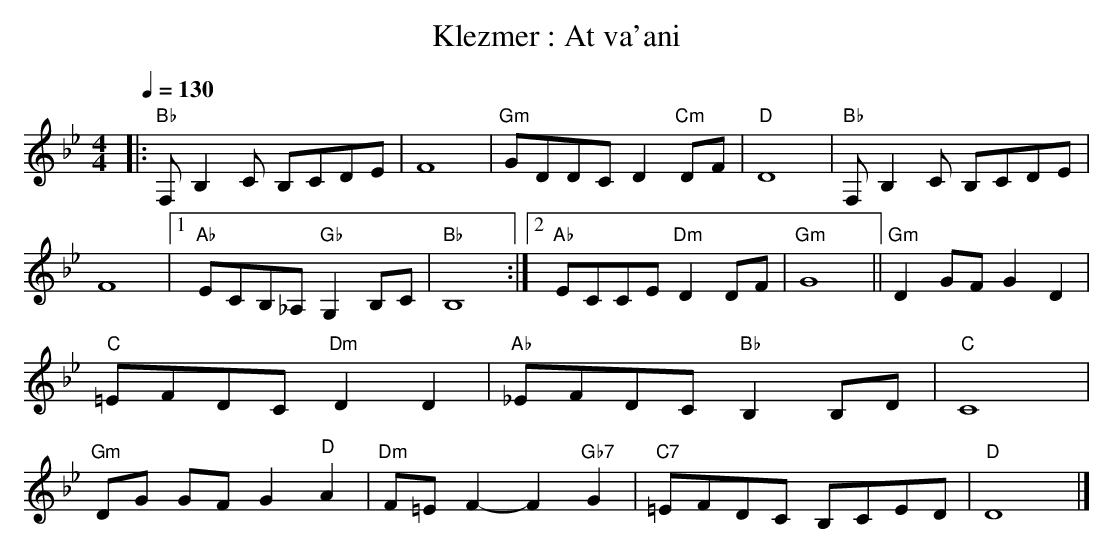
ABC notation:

X:1
T:Klezmer : At va'ani
Q:1/4=130
M:4/4
L:1/8
K:Bbmaj clef=treble
|: "Bb" F, B,2 C B,CDE | F8 | "Gm" GDDC D2 "Cm" DF | "D" D8 |\
"Bb" F, B,2 C B,CDE | F8 |1 "Ab" ECB,_A, "Gb" G,2 B,C | "Bb" B,8 :|2\
"Ab" ECCE "Dm" D2 DF | "Gm" G8 || "Gm" D2 GF G2 D2 |"C" =EFDC "Dm" D2 D2 |\
"Ab" _EFDC "Bb" B,2 B,D | "C" C8 | "Gm" DG GF G2 "^D" A2 |\
"Dm" F=E F2-F2 "Gb7" G2 | "C7" =EFDC B,CED | "D" D8 |]
